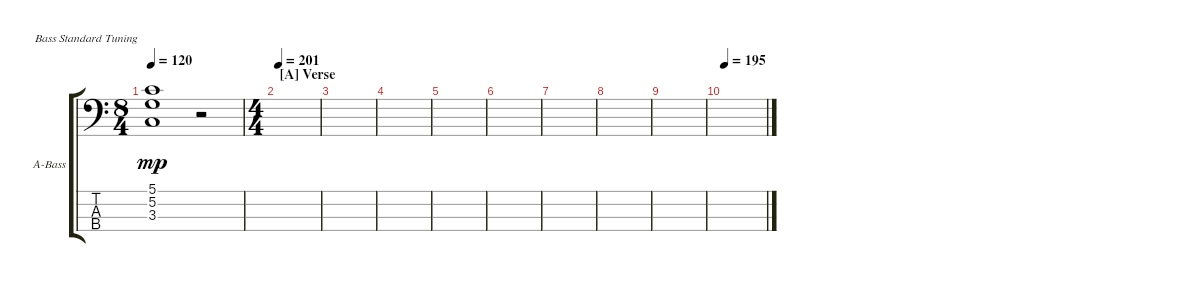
\bracketExtendMode groupsimilarinstruments
\firstSystemTrackNameOrientation horizontal
\otherSystemsTrackNameOrientation horizontal
\track ("Intro Bass" "A-Bass") {instrument acousticbass}
\staff {score tabs}
\tuning (G2 D2 A1 E1)
\ts (8 4)
\tempo 120
\clef f4
\scale
0.333333
\ks c
(3.3{t} 5.2{t} 5.1{t}).1{dy mp} r.2 |
\ts (4 4)
\section ("A" "Verse")
\tempo 201
\scale
0.333333 |
\scale
0.333333 |
\scale
0.333333 |
\scale
0.333333 |
\scale
0.333333 |
\scale
0.333333 |
\scale
0.333333 |
\scale
0.333333 |
\tempo 195
\scale
0.333333 |
\scale
0.333333 |
\scale
0.333333 |
\scale
0.333333 |
\scale
0.333333 |
\scale
0.333333 |
\scale
0.333333
